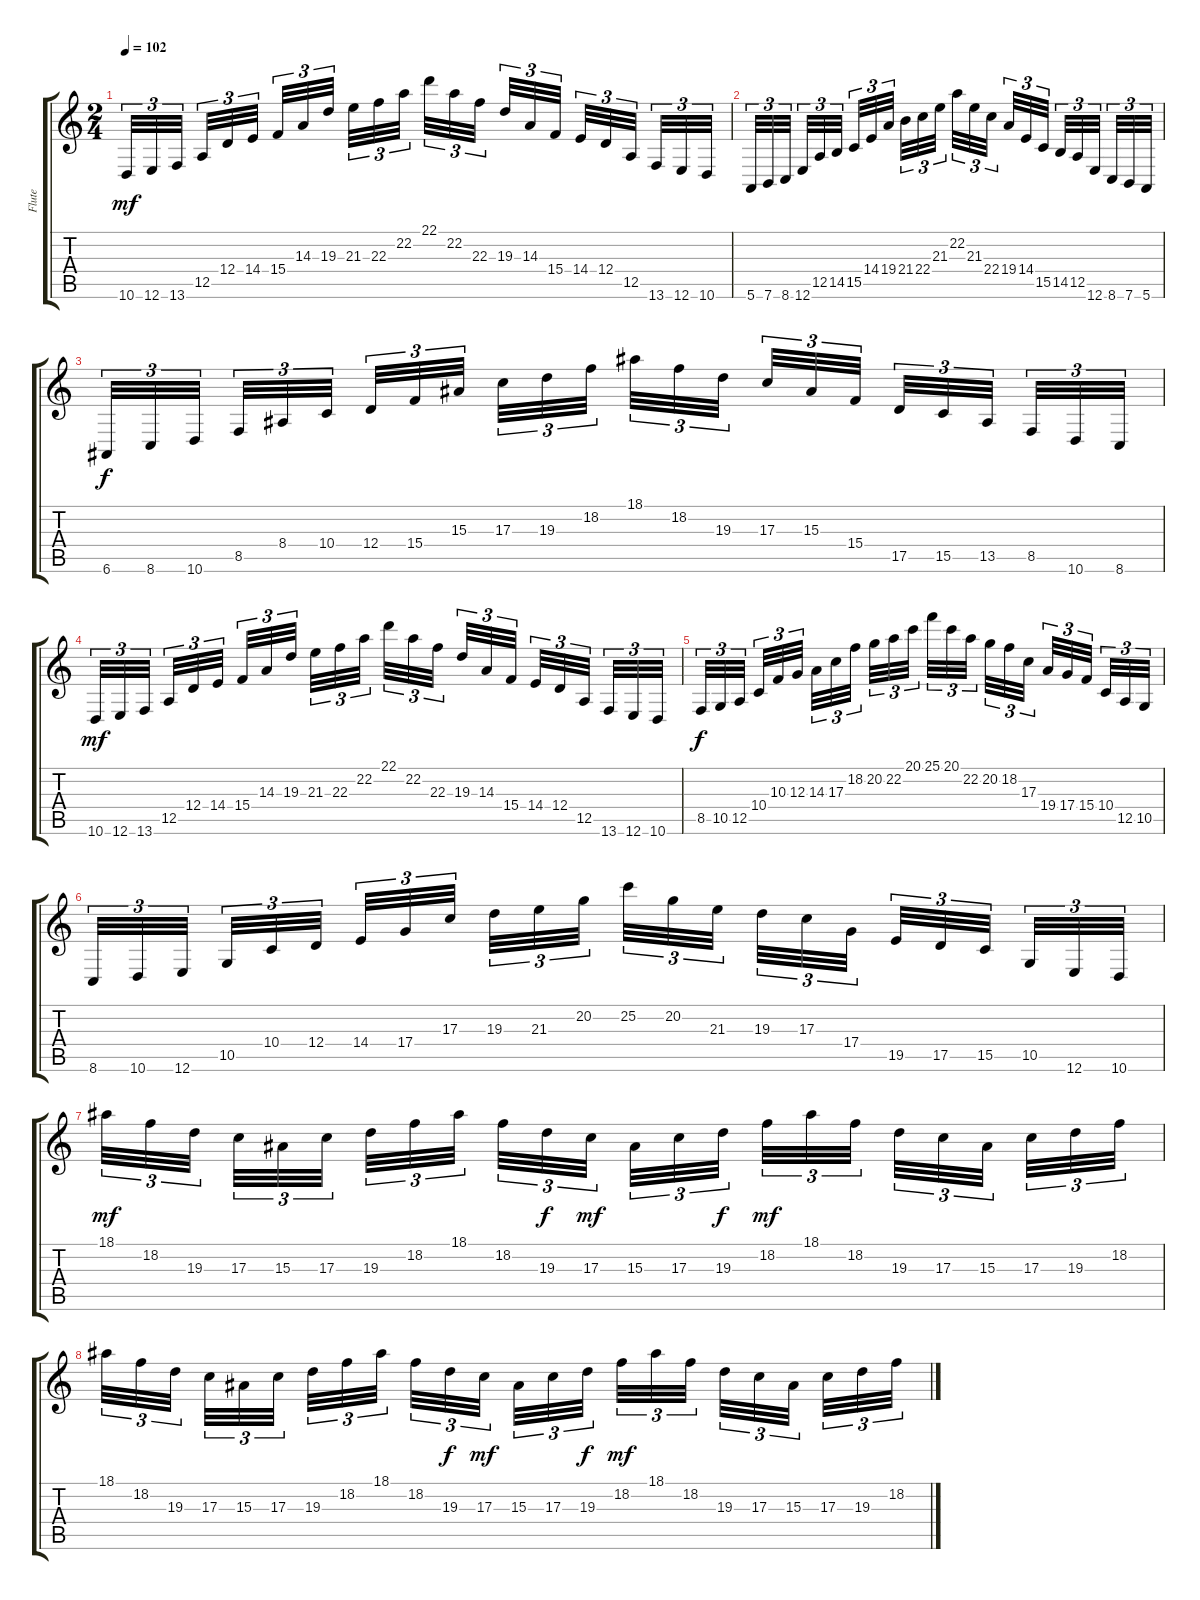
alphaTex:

\track ("Flute" "Flute") {instrument flute}
\staff {score tabs}
\tuning (E4 B3 G3 D3 A2 E2) {hide}
\ts (2 4)
\tempo 102
\clef g2
\ks c
10.6.32{tu (3 2) dy mf} 12.6.32{tu (3 2)} 13.6.32{tu (3 2)} 12.5.32{tu (3 2)} 12.4.32{tu (3 2)} 14.4.32{tu (3 2)} 15.4.32{tu (3 2)} 14.3.32{tu (3 2)} 19.3.32{tu (3 2)} 21.3.32{tu (3 2)} 22.3.32{tu (3 2)} 22.2.32{tu (3 2)} 22.1.32{tu (3 2)} 22.2.32{tu (3 2)} 22.3.32{tu (3 2)} 19.3.32{tu (3 2)} 14.3.32{tu (3 2)} 15.4.32{tu (3 2)} 14.4.32{tu (3 2)} 12.4.32{tu (3 2)} 12.5.32{tu (3 2)} 13.6.32{tu (3 2)} 12.6.32{tu (3 2)} 10.6.32{tu (3 2)} |
5.6.32{tu (3 2)} 7.6.32{tu (3 2)} 8.6.32{tu (3 2)} 12.6.32{tu (3 2)} 12.5.32{tu (3 2)} 14.5.32{tu (3 2)} 15.5.32{tu (3 2)} 14.4.32{tu (3 2)} 19.4.32{tu (3 2)} 21.4.32{tu (3 2)} 22.4.32{tu (3 2)} 21.3.32{tu (3 2)} 22.2.32{tu (3 2)} 21.3.32{tu (3 2)} 22.4.32{tu (3 2)} 19.4.32{tu (3 2)} 14.4.32{tu (3 2)} 15.5.32{tu (3 2)} 14.5.32{tu (3 2)} 12.5.32{tu (3 2)} 12.6.32{tu (3 2)} 8.6.32{tu (3 2)} 7.6.32{tu (3 2)} 5.6.32{tu (3 2)} |
6.6.32{tu (3 2) dy f} 8.6.32{tu (3 2)} 10.6.32{tu (3 2)} 8.5.32{tu (3 2)} 8.4.32{tu (3 2)} 10.4.32{tu (3 2)} 12.4.32{tu (3 2)} 15.4.32{tu (3 2)} 15.3.32{tu (3 2)} 17.3.32{tu (3 2)} 19.3.32{tu (3 2)} 18.2.32{tu (3 2)} 18.1.32{tu (3 2)} 18.2.32{tu (3 2)} 19.3.32{tu (3 2)} 17.3.32{tu (3 2)} 15.3.32{tu (3 2)} 15.4.32{tu (3 2)} 17.5.32{tu (3 2)} 15.5.32{tu (3 2)} 13.5.32{tu (3 2)} 8.5.32{tu (3 2)} 10.6.32{tu (3 2)} 8.6.32{tu (3 2)} |
10.6.32{tu (3 2) dy mf} 12.6.32{tu (3 2)} 13.6.32{tu (3 2)} 12.5.32{tu (3 2)} 12.4.32{tu (3 2)} 14.4.32{tu (3 2)} 15.4.32{tu (3 2)} 14.3.32{tu (3 2)} 19.3.32{tu (3 2)} 21.3.32{tu (3 2)} 22.3.32{tu (3 2)} 22.2.32{tu (3 2)} 22.1.32{tu (3 2)} 22.2.32{tu (3 2)} 22.3.32{tu (3 2)} 19.3.32{tu (3 2)} 14.3.32{tu (3 2)} 15.4.32{tu (3 2)} 14.4.32{tu (3 2)} 12.4.32{tu (3 2)} 12.5.32{tu (3 2)} 13.6.32{tu (3 2)} 12.6.32{tu (3 2)} 10.6.32{tu (3 2)} |
8.5.32{tu (3 2) dy f} 10.5.32{tu (3 2)} 12.5.32{tu (3 2)} 10.4.32{tu (3 2)} 10.3.32{tu (3 2)} 12.3.32{tu (3 2)} 14.3.32{tu (3 2)} 17.3.32{tu (3 2)} 18.2.32{tu (3 2)} 20.2.32{tu (3 2)} 22.2.32{tu (3 2)} 20.1.32{tu (3 2)} 25.1.32{tu (3 2)} 20.1.32{tu (3 2)} 22.2.32{tu (3 2)} 20.2.32{tu (3 2)} 18.2.32{tu (3 2)} 17.3.32{tu (3 2)} 19.4.32{tu (3 2)} 17.4.32{tu (3 2)} 15.4.32{tu (3 2)} 10.4.32{tu (3 2)} 12.5.32{tu (3 2)} 10.5.32{tu (3 2)} |
8.6.32{tu (3 2)} 10.6.32{tu (3 2)} 12.6.32{tu (3 2)} 10.5.32{tu (3 2)} 10.4.32{tu (3 2)} 12.4.32{tu (3 2)} 14.4.32{tu (3 2)} 17.4.32{tu (3 2)} 17.3.32{tu (3 2)} 19.3.32{tu (3 2)} 21.3.32{tu (3 2)} 20.2.32{tu (3 2)} 25.2.32{tu (3 2)} 20.2.32{tu (3 2)} 21.3.32{tu (3 2)} 19.3.32{tu (3 2)} 17.3.32{tu (3 2)} 17.4.32{tu (3 2)} 19.5.32{tu (3 2)} 17.5.32{tu (3 2)} 15.5.32{tu (3 2)} 10.5.32{tu (3 2)} 12.6.32{tu (3 2)} 10.6.32{tu (3 2)} |
18.1.32{tu (3 2) dy mf} 18.2.32{tu (3 2)} 19.3.32{tu (3 2)} 17.3.32{tu (3 2)} 15.3.32{tu (3 2)} 17.3.32{tu (3 2)} 19.3.32{tu (3 2)} 18.2.32{tu (3 2)} 18.1.32{tu (3 2)} 18.2.32{tu (3 2)} 19.3.32{tu (3 2) dy f} 17.3.32{tu (3 2) dy mf} 15.3.32{tu (3 2)} 17.3.32{tu (3 2)} 19.3.32{tu (3 2) dy f} 18.2.32{tu (3 2) dy mf} 18.1.32{tu (3 2)} 18.2.32{tu (3 2)} 19.3.32{tu (3 2)} 17.3.32{tu (3 2)} 15.3.32{tu (3 2)} 17.3.32{tu (3 2)} 19.3.32{tu (3 2)} 18.2.32{tu (3 2)} |
18.1.32{tu (3 2)} 18.2.32{tu (3 2)} 19.3.32{tu (3 2)} 17.3.32{tu (3 2)} 15.3.32{tu (3 2)} 17.3.32{tu (3 2)} 19.3.32{tu (3 2)} 18.2.32{tu (3 2)} 18.1.32{tu (3 2)} 18.2.32{tu (3 2)} 19.3.32{tu (3 2) dy f} 17.3.32{tu (3 2) dy mf} 15.3.32{tu (3 2)} 17.3.32{tu (3 2)} 19.3.32{tu (3 2) dy f} 18.2.32{tu (3 2) dy mf} 18.1.32{tu (3 2)} 18.2.32{tu (3 2)} 19.3.32{tu (3 2)} 17.3.32{tu (3 2)} 15.3.32{tu (3 2)} 17.3.32{tu (3 2)} 19.3.32{tu (3 2)} 18.2.32{tu (3 2)}
